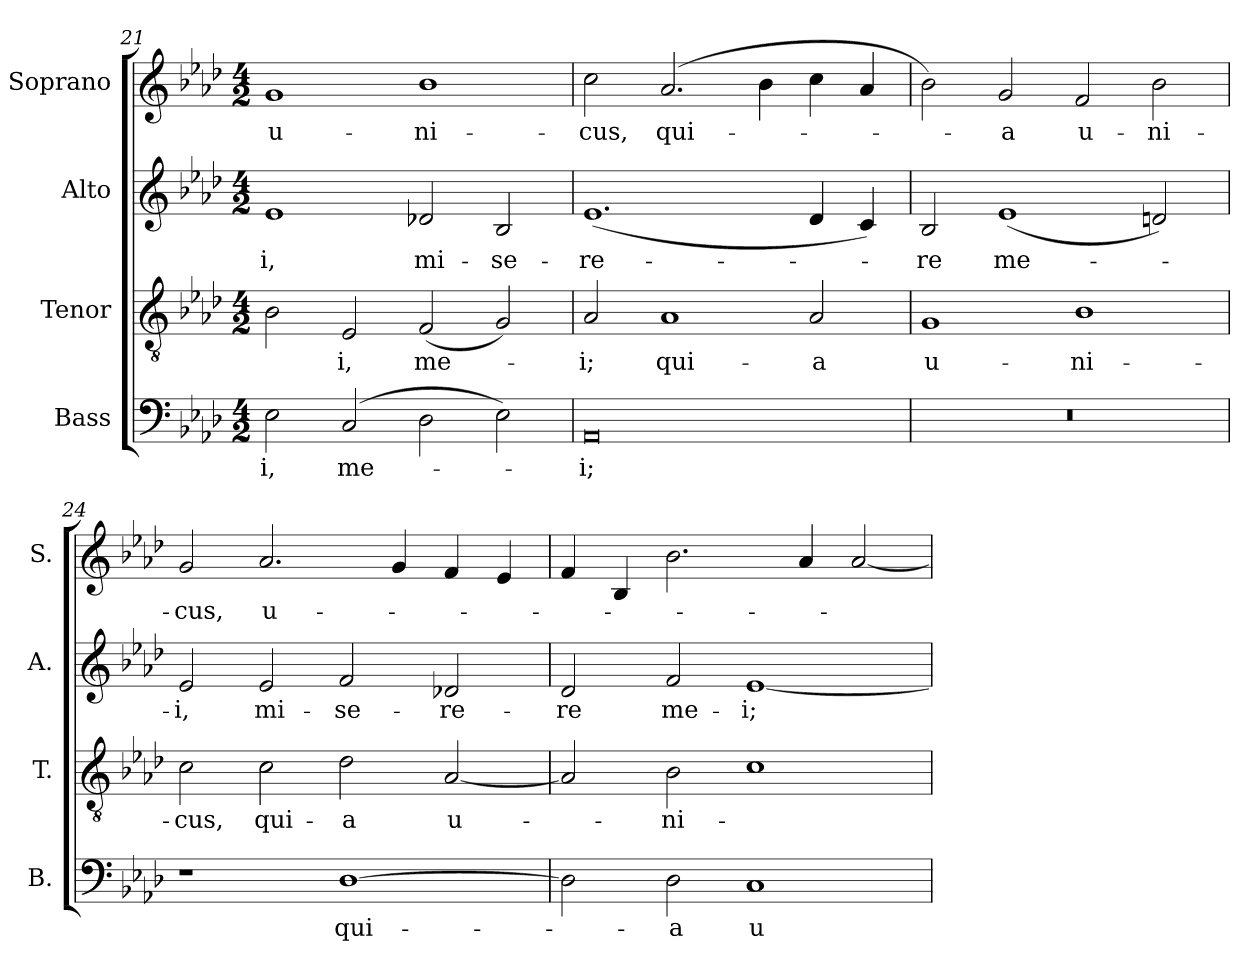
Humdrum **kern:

**kern	**text	**kern	**text	**kern	**text	**kern	**text
*part4	*part4	*part3	*part3	*part2	*part2	*part1	*part1
*staff4	*staff4	*staff3	*staff3	*staff2	*staff2	*staff1	*staff1
*I"Bass	*	*I"Tenor	*	*I"Alto	*	*I"Soprano	*
*I'B.	*	*I'T.	*	*I'A.	*	*I'S.	*
*clefF4	*	*clefGv2	*	*clefG2	*	*clefG2	*
*	*	*ITrd7c12	*	*	*	*	*
*k[b-e-a-d-]	*	*k[b-e-a-d-]	*	*k[b-e-a-d-]	*	*k[b-e-a-d-]	*
*A-:	*	*A-:	*	*A-:	*	*A-:	*
*M4/2	*	*M4/2	*	*M4/2	*	*M4/2	*
=21	=21	=21	=21	=21	=21	=21	=21
!	!LO:LY:b:color=#000000	!	!	!	!	!	!
!	!	!	!	!	!LO:LY:b:color=#000000	!	!
!	!	!	!	!	!	!	!LO:LY:b:color=#000000
2E-i\	-i,	2BB-i\	.	1e-i	-i,	1gi	u-
!	!LO:LY:b:color=#000000	!	!	!	!	!	!
!	!	!	!LO:LY:b:color=#000000	!	!	!	!
(2Ci/	me-	2EE-i/	-i,	.	.	.	.
!	!	!	!LO:LY:b:color=#000000	!	!	!	!
!	!	!	!	!	!LO:LY:b:color=#000000	!	!
!	!	!	!	!	!	!	!LO:LY:b:color=#000000
2D-i\	.	(2FFi/	me-	2d-Xi/	mi-	1b-i	-ni-
!	!	!	!	!	!LO:LY:b:color=#000000	!	!
2E-i\)	.	2GGi/)	.	2B-i/	-se-	.	.
=22	=22	=22	=22	=22	=22	=22	=22
!	!LO:LY:b:color=#000000	!	!	!	!	!	!
!	!	!	!LO:LY:b:color=#000000	!	!	!	!
!	!	!	!	!	!LO:LY:b:color=#000000	!	!
!	!	!	!	!	!	!	!LO:LY:b:color=#000000
0AA-i	-i;	2AA-i/	-i;	(1.e-i	-re-	2cci\	-cus,
!	!	!	!LO:LY:b:color=#000000	!	!	!	!
!	!	!	!	!	!	!	!LO:LY:b:color=#000000
.	.	1AA-i	qui-	.	.	(2.a-i/	qui-
.	.	.	.	.	.	4b-i\	.
!	!	!	!LO:LY:b:color=#000000	!	!	!	!
.	.	2AA-i/	-a	4d-i/	.	4cci\	.
.	.	.	.	4ci/)	.	4a-i/	.
!!LO:PB:g=z
=23	=23	=23	=23	=23	=23	=23	=23
!LO:N:vis=1	!	!	!	!	!	!	!
!	!	!	!LO:LY:b:color=#000000	!	!	!	!
!	!	!	!	!	!LO:LY:b:color=#000000	!	!
0r	.	1GGi	u-	2B-i/	-re	2b-i\)	.
!	!	!	!	!	!LO:LY:b:color=#000000	!	!
!	!	!	!	!	!	!	!LO:LY:b:color=#000000
.	.	.	.	(1e-i	me-	2gi/	-a
!	!	!	!LO:LY:b:color=#000000	!	!	!	!
!	!	!	!	!	!	!	!LO:LY:b:color=#000000
.	.	1BB-i	-ni-	.	.	2fi/	u-
!	!	!	!	!	!	!	!LO:LY:b:color=#000000
.	.	.	.	2dni/)	.	2b-i\	-ni-
=24	=24	=24	=24	=24	=24	=24	=24
!	!	!	!LO:LY:b:color=#000000	!	!	!	!
!	!	!	!	!	!LO:LY:b:color=#000000	!	!
!	!	!	!	!	!	!	!LO:LY:b:color=#000000
1r	.	2Ci\	-cus,	2e-i/	-i,	2gi/	-cus,
!	!	!	!LO:LY:b:color=#000000	!	!	!	!
!	!	!	!	!	!LO:LY:b:color=#000000	!	!
!	!	!	!	!	!	!	!LO:LY:b:color=#000000
.	.	2Ci\	qui-	2e-i/	mi-	2.a-i/	u-
!	!LO:LY:b:color=#000000	!	!	!	!	!	!
!	!	!	!LO:LY:b:color=#000000	!	!	!	!
!	!	!	!	!	!LO:LY:b:color=#000000	!	!
[1D-i	qui-	2D-i\	-a	2fi/	-se-	.	.
.	.	.	.	.	.	4gi/	.
!	!	!	!LO:LY:b:color=#000000	!	!	!	!
!	!	!	!	!	!LO:LY:b:color=#000000	!	!
.	.	[2AA-i/	u-	2d-Xi/	-re-	4fi/	.
.	.	.	.	.	.	4e-i/	.
=25	=25	=25	=25	=25	=25	=25	=25
!	!	!	!	!	!LO:LY:b:color=#000000	!	!
2D-i\]	.	2AA-i/]	.	2d-i/	-re	4fi/	.
.	.	.	.	.	.	4B-i/	.
!	!LO:LY:b:color=#000000	!	!	!	!	!	!
!	!	!	!LO:LY:b:color=#000000	!	!	!	!
!	!	!	!	!	!LO:LY:b:color=#000000	!	!
2D-i\	-a	2BB-i\	-ni-	2fi/	me-	2.b-i\	.
!	!LO:LY:b:color=#000000	!	!	!	!	!	!
!	!	!	!	!	!LO:LY:b:color=#000000	!	!
1Ci	u-	1Ci	.	[1e-i	-i;	.	.
.	.	.	.	.	.	4a-i/	.
.	.	.	.	.	.	[2a-i/	.
=	=	=	=	=	=	=	=
*-	*-	*-	*-	*-	*-	*-	*-
